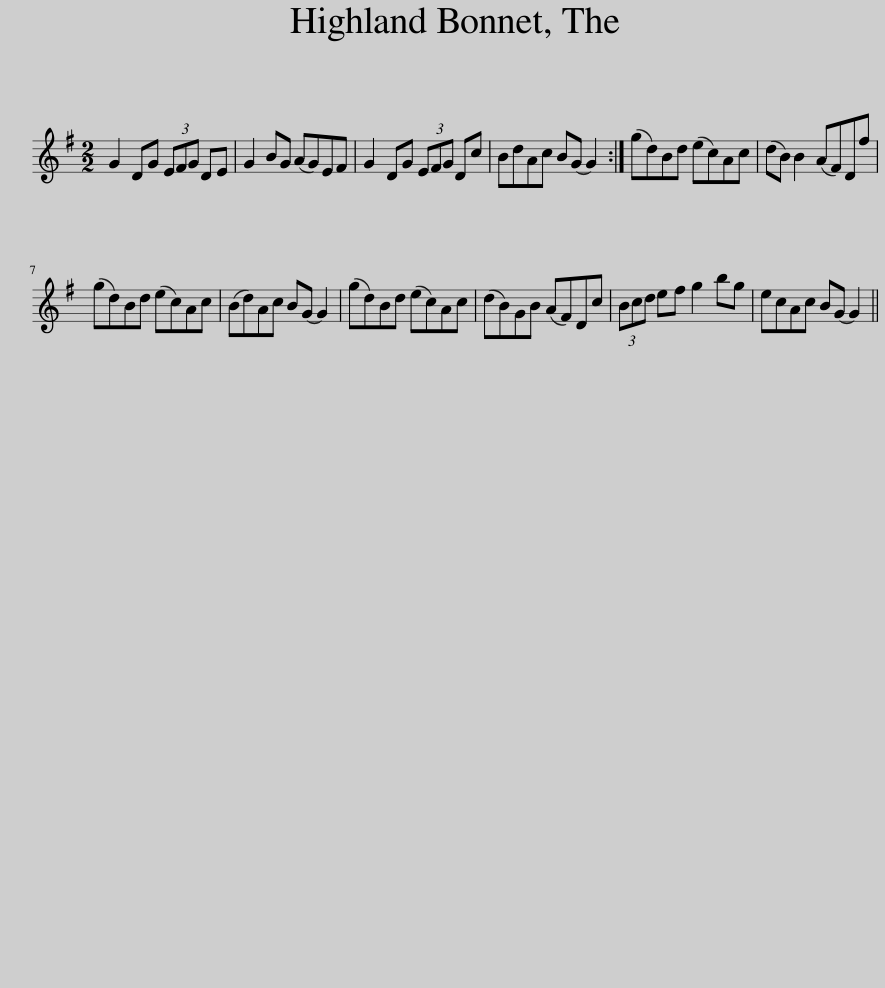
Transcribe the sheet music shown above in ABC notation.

X:1
L:1/8
M:2/2
I:linebreak $
K:G
V:1 treble
V:1
 G2 DG (3EFG DE | G2 BG (AG)EF | G2 DG (3EFG Dc | BdAc B(G G2) :| (gd)Bd (ec)Ac | %5
 (dB) B2 (AF)Df |$ (gd)Bd (ec)Ac | (Bd)Ac B(G G2) | (gd)Bd (ec)Ac | (dB)GB (AF)Dc | %10
 (3Bcd ef g2 bg | ecAc B(G G2) || %12
